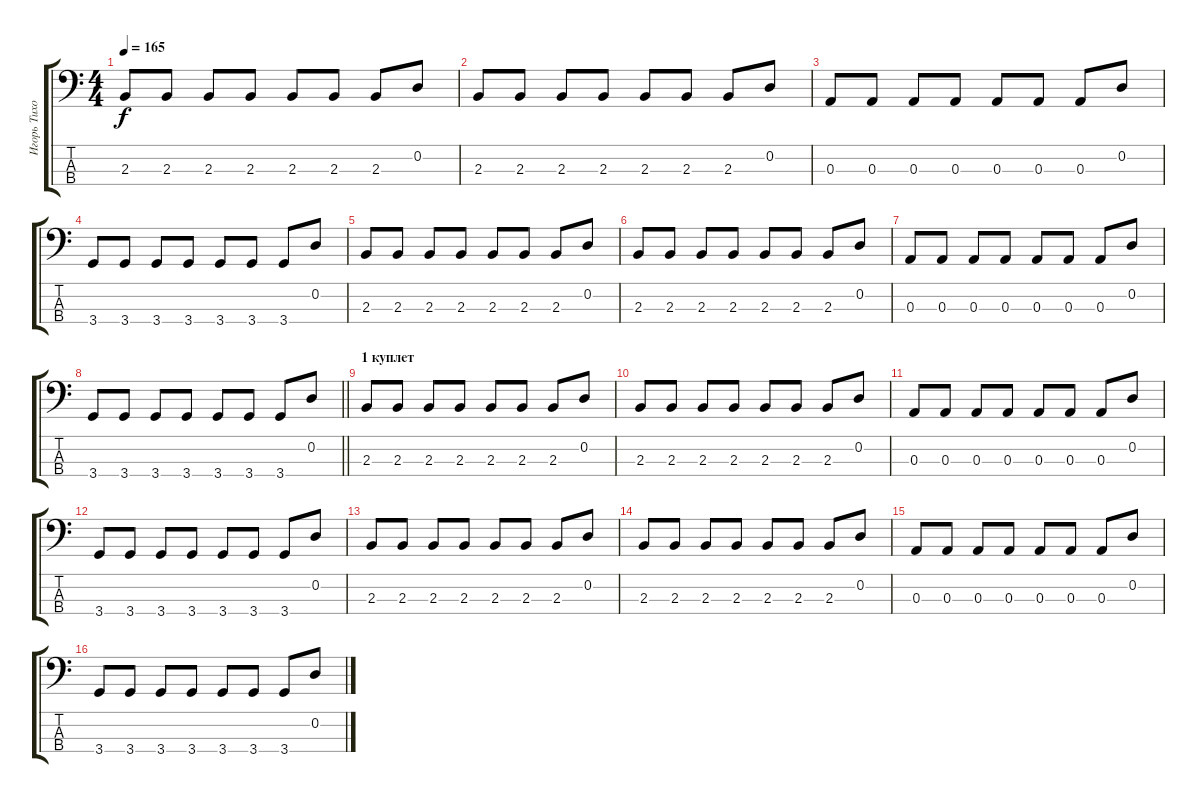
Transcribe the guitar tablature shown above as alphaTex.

\track ("Игорь Тихомиров" "Игорь Тихо") {instrument electricbassfinger}
\staff {score tabs}
\tuning (G2 D2 A1 E1) {hide}
\ts (4 4)
\tempo 165
\clef f4
\ks c
2.3.8{dy f} 2.3.8 2.3.8 2.3.8 2.3.8 2.3.8 2.3.8 0.2.8 |
2.3.8 2.3.8 2.3.8 2.3.8 2.3.8 2.3.8 2.3.8 0.2.8 |
0.3.8 0.3.8 0.3.8 0.3.8 0.3.8 0.3.8 0.3.8 0.2.8 |
3.4.8 3.4.8 3.4.8 3.4.8 3.4.8 3.4.8 3.4.8 0.2.8 |
2.3.8 2.3.8 2.3.8 2.3.8 2.3.8 2.3.8 2.3.8 0.2.8 |
2.3.8 2.3.8 2.3.8 2.3.8 2.3.8 2.3.8 2.3.8 0.2.8 |
0.3.8 0.3.8 0.3.8 0.3.8 0.3.8 0.3.8 0.3.8 0.2.8 |
\barLineRight lightlight
3.4.8 3.4.8 3.4.8 3.4.8 3.4.8 3.4.8 3.4.8 0.2.8 |
\section ("" "1 куплет")
2.3.8 2.3.8 2.3.8 2.3.8 2.3.8 2.3.8 2.3.8 0.2.8 |
2.3.8 2.3.8 2.3.8 2.3.8 2.3.8 2.3.8 2.3.8 0.2.8 |
0.3.8 0.3.8 0.3.8 0.3.8 0.3.8 0.3.8 0.3.8 0.2.8 |
3.4.8 3.4.8 3.4.8 3.4.8 3.4.8 3.4.8 3.4.8 0.2.8 |
2.3.8 2.3.8 2.3.8 2.3.8 2.3.8 2.3.8 2.3.8 0.2.8 |
2.3.8 2.3.8 2.3.8 2.3.8 2.3.8 2.3.8 2.3.8 0.2.8 |
0.3.8 0.3.8 0.3.8 0.3.8 0.3.8 0.3.8 0.3.8 0.2.8 |
3.4.8 3.4.8 3.4.8 3.4.8 3.4.8 3.4.8 3.4.8 0.2.8
